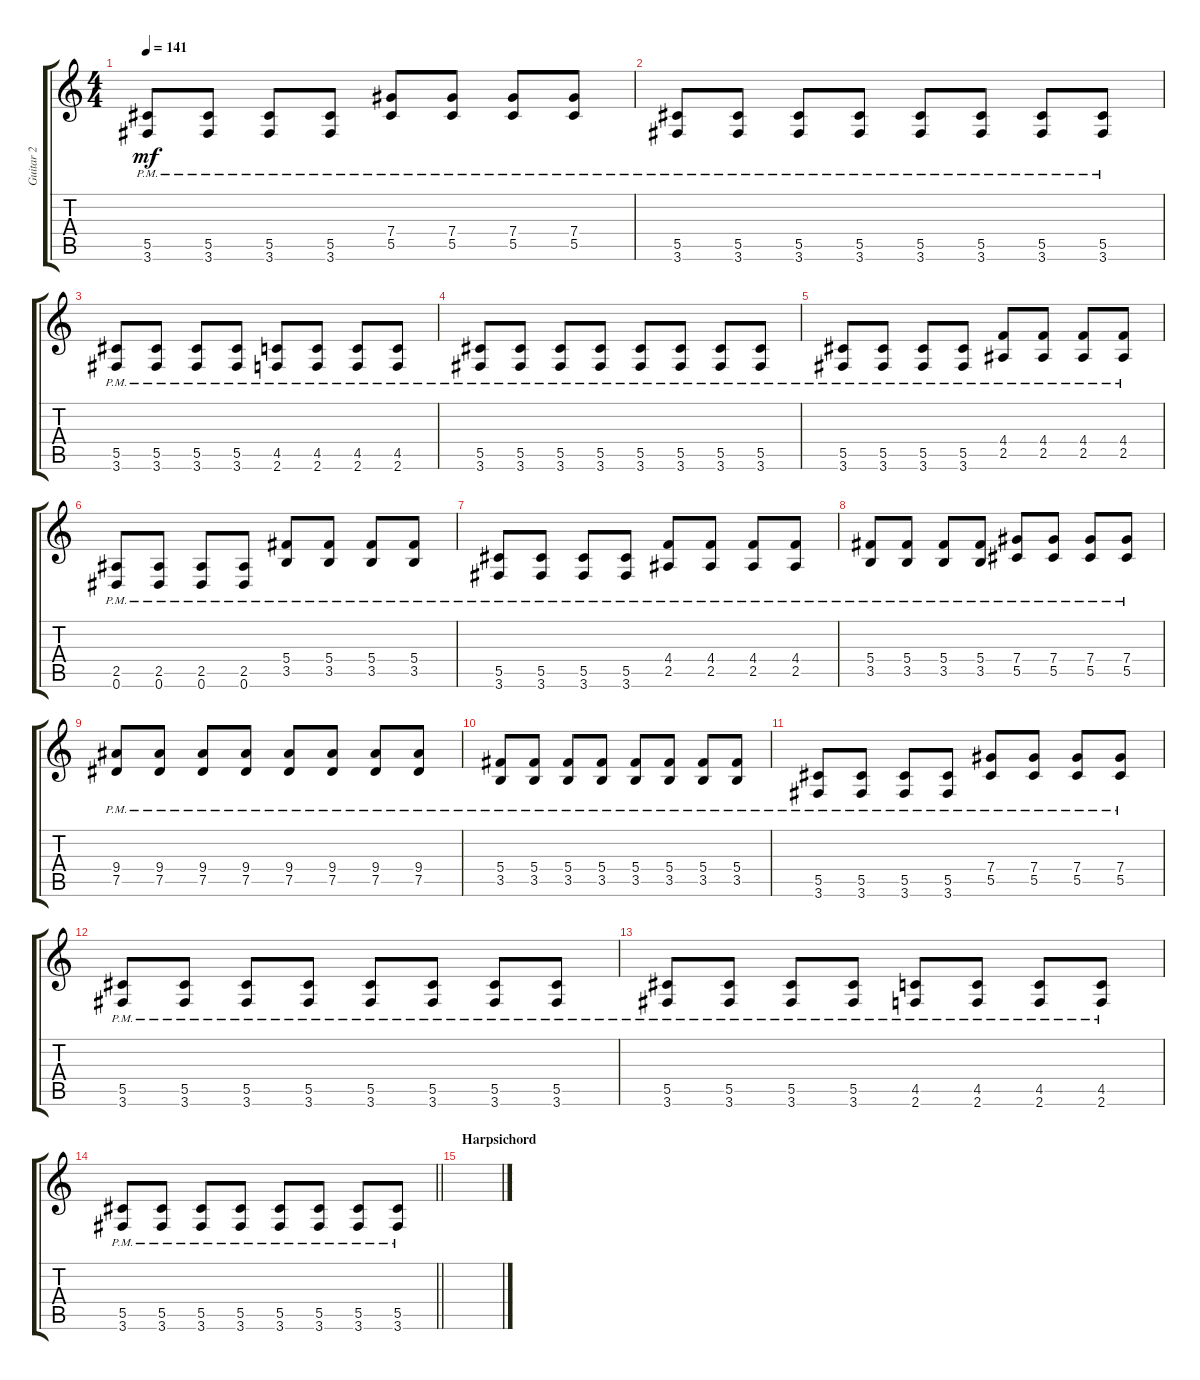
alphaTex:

\track ("Guitar 2" "Guitar 2") {instrument electricguitarmuted}
\staff {score tabs}
\tuning (Eb4 Bb3 Gb3 Db3 Ab2 Eb2) {hide}
\ts (4 4)
\tempo 141
\clef g2
\ks c
(5.5{pm} 3.6{pm}).8{dy mf} (5.5{pm} 3.6{pm}).8 (5.5{pm} 3.6{pm}).8 (5.5{pm} 3.6{pm}).8 (7.4{pm} 5.5{pm}).8 (7.4{pm} 5.5{pm}).8 (7.4{pm} 5.5{pm}).8 (7.4{pm} 5.5{pm}).8 |
(5.5{pm} 3.6{pm}).8 (5.5{pm} 3.6{pm}).8 (5.5{pm} 3.6{pm}).8 (5.5{pm} 3.6{pm}).8 (5.5{pm} 3.6{pm}).8 (5.5{pm} 3.6{pm}).8 (5.5{pm} 3.6{pm}).8 (5.5{pm} 3.6{pm}).8 |
(5.5{pm} 3.6{pm}).8 (5.5{pm} 3.6{pm}).8 (5.5{pm} 3.6{pm}).8 (5.5{pm} 3.6{pm}).8 (4.5{pm} 2.6{pm}).8 (4.5{pm} 2.6{pm}).8 (4.5{pm} 2.6{pm}).8 (4.5{pm} 2.6{pm}).8 |
(5.5{pm} 3.6{pm}).8 (5.5{pm} 3.6{pm}).8 (5.5{pm} 3.6{pm}).8 (5.5{pm} 3.6{pm}).8 (5.5{pm} 3.6{pm}).8 (5.5{pm} 3.6{pm}).8 (5.5{pm} 3.6{pm}).8 (5.5{pm} 3.6{pm}).8 |
(5.5{pm} 3.6{pm}).8 (5.5{pm} 3.6{pm}).8 (5.5{pm} 3.6{pm}).8 (5.5{pm} 3.6{pm}).8 (4.4{pm} 2.5{pm}).8 (4.4{pm} 2.5{pm}).8 (4.4{pm} 2.5{pm}).8 (4.4{pm} 2.5{pm}).8 |
(2.5{pm} 0.6{pm}).8 (2.5{pm} 0.6{pm}).8 (2.5{pm} 0.6{pm}).8 (2.5{pm} 0.6{pm}).8 (5.4{pm} 3.5{pm}).8 (5.4{pm} 3.5{pm}).8 (5.4{pm} 3.5{pm}).8 (5.4{pm} 3.5{pm}).8 |
(5.5{pm} 3.6{pm}).8 (5.5{pm} 3.6{pm}).8 (5.5{pm} 3.6{pm}).8 (5.5{pm} 3.6{pm}).8 (4.4{pm} 2.5{pm}).8 (4.4{pm} 2.5{pm}).8 (4.4{pm} 2.5{pm}).8 (4.4{pm} 2.5{pm}).8 |
(5.4{pm} 3.5{pm}).8 (5.4{pm} 3.5{pm}).8 (5.4{pm} 3.5{pm}).8 (5.4{pm} 3.5{pm}).8 (7.4{pm} 5.5{pm}).8 (7.4{pm} 5.5{pm}).8 (7.4{pm} 5.5{pm}).8 (7.4{pm} 5.5{pm}).8 |
(9.4{pm} 7.5{pm}).8 (9.4{pm} 7.5{pm}).8 (9.4{pm} 7.5{pm}).8 (9.4{pm} 7.5{pm}).8 (9.4{pm} 7.5{pm}).8 (9.4{pm} 7.5{pm}).8 (9.4{pm} 7.5{pm}).8 (9.4{pm} 7.5{pm}).8 |
(5.4 3.5{pm}).8 (5.4 3.5{pm}).8 (5.4 3.5{pm}).8 (5.4 3.5{pm}).8 (5.4 3.5{pm}).8 (5.4 3.5{pm}).8 (5.4 3.5{pm}).8 (5.4 3.5{pm}).8 |
(5.5{pm} 3.6{pm}).8 (5.5{pm} 3.6{pm}).8 (5.5{pm} 3.6{pm}).8 (5.5{pm} 3.6{pm}).8 (7.4{pm} 5.5{pm}).8 (7.4{pm} 5.5{pm}).8 (7.4{pm} 5.5{pm}).8 (7.4{pm} 5.5{pm}).8 |
(5.5{pm} 3.6{pm}).8 (5.5{pm} 3.6{pm}).8 (5.5{pm} 3.6{pm}).8 (5.5{pm} 3.6{pm}).8 (5.5{pm} 3.6{pm}).8 (5.5{pm} 3.6{pm}).8 (5.5{pm} 3.6{pm}).8 (5.5{pm} 3.6{pm}).8 |
(5.5{pm} 3.6{pm}).8 (5.5{pm} 3.6{pm}).8 (5.5{pm} 3.6{pm}).8 (5.5{pm} 3.6{pm}).8 (4.5{pm} 2.6{pm}).8 (4.5{pm} 2.6{pm}).8 (4.5{pm} 2.6{pm}).8 (4.5{pm} 2.6{pm}).8 |
\barLineRight lightlight
(5.5{pm} 3.6{pm}).8 (5.5{pm} 3.6{pm}).8 (5.5{pm} 3.6{pm}).8 (5.5{pm} 3.6{pm}).8 (5.5{pm} 3.6{pm}).8 (5.5{pm} 3.6{pm}).8 (5.5{pm} 3.6{pm}).8 (5.5{pm} 3.6{pm}).8 |
\section ("" "Harpsichord")
